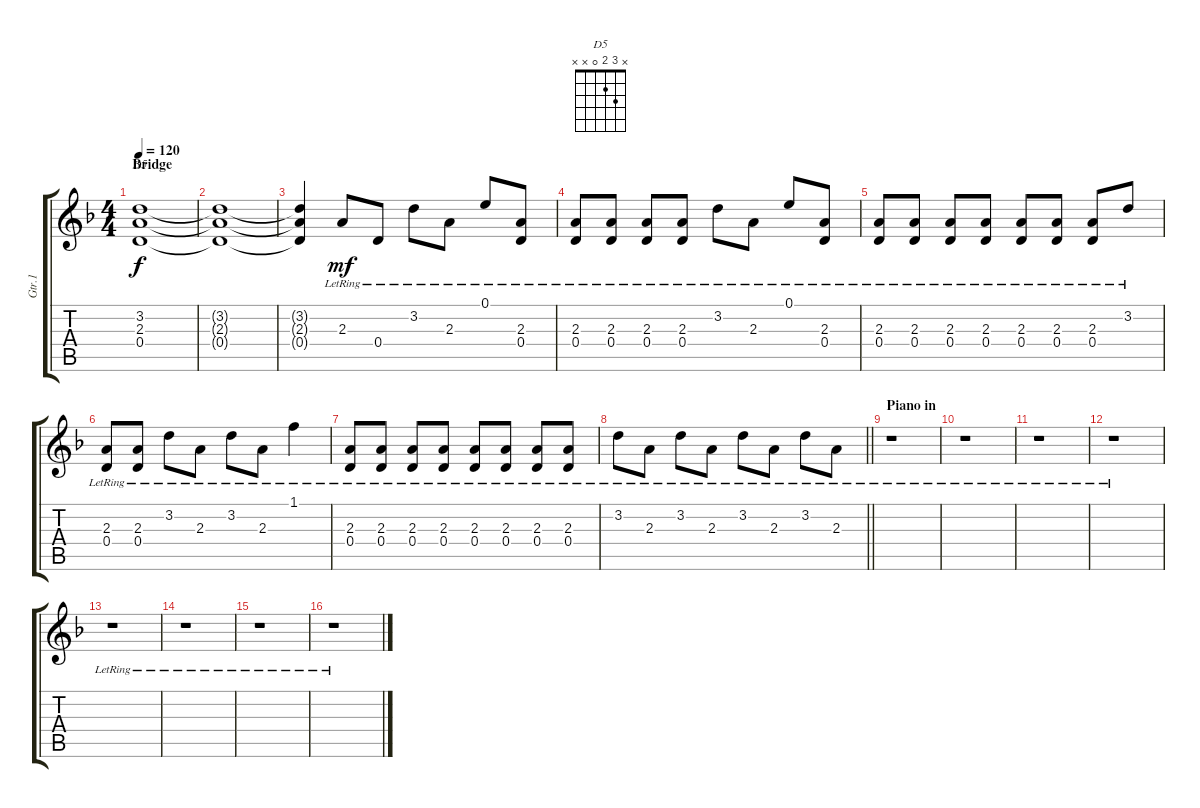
\track ("Gtr.1" "Gtr.1") {instrument distortionguitar}
\staff {score tabs}
\tuning (E4 B3 G3 D3 A2 E2) {hide}
\chord ("D5" x 3 2 0 x x)
\ts (4 4)
\section ("" "Bridge")
\tempo 120
\clef g2
\ks f
(3.2 2.3 0.4).1{ch "D5" dy f} |
(3.2{t} 2.3{t} 0.4{t}).1 |
(3.2{t} 2.3{t} 0.4{t}).4 2.3{lr}.8{dy mf} 0.4{lr}.8 3.2{lr}.8 2.3{lr}.8 0.1{lr}.8 (2.3{lr} 0.4{lr}).8 |
(2.3{lr} 0.4{lr}).8 (2.3{lr} 0.4{lr}).8 (2.3{lr} 0.4{lr}).8 (2.3{lr} 0.4{lr}).8 3.2{lr}.8 2.3{lr}.8 0.1{lr}.8 (2.3{lr} 0.4{lr}).8 |
(2.3{lr} 0.4{lr}).8 (2.3{lr} 0.4{lr}).8 (2.3{lr} 0.4{lr}).8 (2.3{lr} 0.4{lr}).8 (2.3{lr} 0.4{lr}).8 (2.3{lr} 0.4{lr}).8 (2.3{lr} 0.4{lr}).8 3.2{lr}.8 |
(2.3{lr} 0.4{lr}).8 (2.3{lr} 0.4{lr}).8 3.2{lr}.8 2.3{lr}.8 3.2{lr}.8 2.3{lr}.8 1.1{lr}.4 |
(2.3{lr} 0.4{lr}).8 (2.3{lr} 0.4{lr}).8 (2.3{lr} 0.4{lr}).8 (2.3{lr} 0.4{lr}).8 (2.3{lr} 0.4{lr}).8 (2.3{lr} 0.4{lr}).8 (2.3{lr} 0.4{lr}).8 (2.3{lr} 0.4{lr}).8 |
\barLineRight lightlight
3.2{lr}.8{volume 10} 2.3{lr}.8 3.2{lr}.8 2.3{lr}.8 3.2{lr}.8 2.3{lr}.8 3.2{lr}.8 2.3{lr}.8 |
\section ("" "Piano in")
r.1 |
r.1 |
r.1 |
r.1 |
r.1 |
r.1 |
r.1 |
r.1
